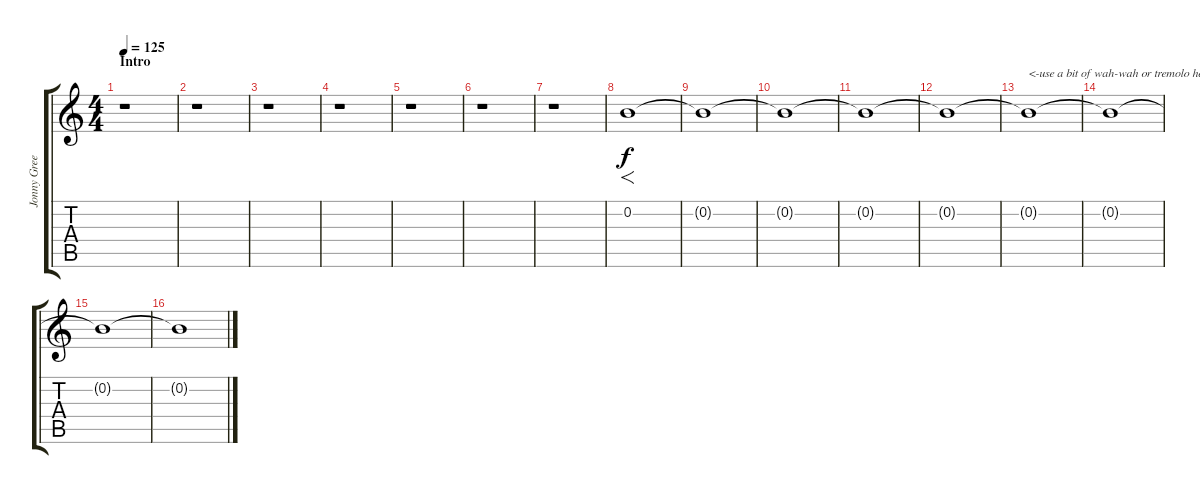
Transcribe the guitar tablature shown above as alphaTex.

\track ("Jonny Greenwood " "Jonny Gree") {instrument overdrivenguitar}
\staff {score tabs}
\tuning (E4 B3 G3 D3 A2 E2) {hide}
\ts (4 4)
\section ("" "Intro")
\tempo 125
\clef g2
\ks c
r.1{dy f instrument overdrivenguitar} |
r.1 |
r.1 |
r.1 |
r.1 |
r.1 |
r.1 |
0.2.1{f} |
0.2{t}.1 |
0.2{t}.1 |
0.2{t}.1 |
0.2{t}.1 |
0.2{t}.1{txt "<-use a bit of wah-wah or tremolo here->"} |
0.2{t}.1 |
0.2{t}.1 |
0.2{t}.1
